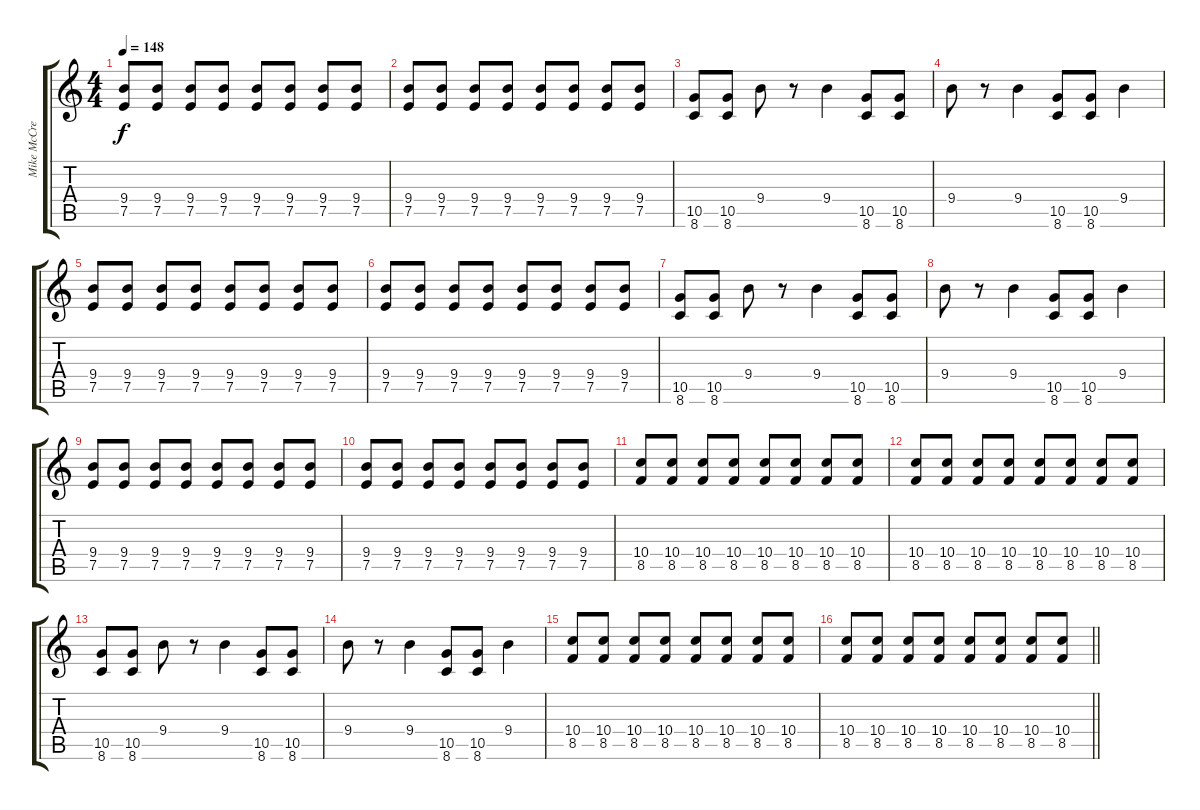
\track ("Mike McCready" "Mike McCre") {instrument overdrivenguitar}
\staff {score tabs}
\tuning (E4 B3 G3 D3 A2 E2) {hide}
\ts (4 4)
\tempo 148
\clef g2
\ks c
(9.4 7.5).8{dy f} (9.4 7.5).8 (9.4 7.5).8 (9.4 7.5).8 (9.4 7.5).8 (9.4 7.5).8 (9.4 7.5).8 (9.4 7.5).8 |
(9.4 7.5).8 (9.4 7.5).8 (9.4 7.5).8 (9.4 7.5).8 (9.4 7.5).8 (9.4 7.5).8 (9.4 7.5).8 (9.4 7.5).8 |
(10.5 8.6).8{instrument distortionguitar} (10.5 8.6).8 9.4.8 r.8 9.4.4 (10.5 8.6).8 (10.5 8.6).8 |
9.4.8 r.8 9.4.4 (10.5 8.6).8 (10.5 8.6).8 9.4.4 |
(9.4 7.5).8 (9.4 7.5).8 (9.4 7.5).8 (9.4 7.5).8 (9.4 7.5).8 (9.4 7.5).8 (9.4 7.5).8 (9.4 7.5).8 |
(9.4 7.5).8 (9.4 7.5).8 (9.4 7.5).8 (9.4 7.5).8 (9.4 7.5).8 (9.4 7.5).8 (9.4 7.5).8 (9.4 7.5).8 |
(10.5 8.6).8{instrument distortionguitar} (10.5 8.6).8 9.4.8 r.8 9.4.4 (10.5 8.6).8 (10.5 8.6).8 |
9.4.8 r.8 9.4.4 (10.5 8.6).8 (10.5 8.6).8 9.4.4 |
(9.4 7.5).8 (9.4 7.5).8 (9.4 7.5).8 (9.4 7.5).8 (9.4 7.5).8 (9.4 7.5).8 (9.4 7.5).8 (9.4 7.5).8 |
(9.4 7.5).8 (9.4 7.5).8 (9.4 7.5).8 (9.4 7.5).8 (9.4 7.5).8 (9.4 7.5).8 (9.4 7.5).8 (9.4 7.5).8 |
(10.4 8.5).8 (10.4 8.5).8 (10.4 8.5).8 (10.4 8.5).8 (10.4 8.5).8 (10.4 8.5).8 (10.4 8.5).8 (10.4 8.5).8 |
(10.4 8.5).8 (10.4 8.5).8 (10.4 8.5).8 (10.4 8.5).8 (10.4 8.5).8 (10.4 8.5).8 (10.4 8.5).8 (10.4 8.5).8 |
(10.5 8.6).8{instrument distortionguitar} (10.5 8.6).8 9.4.8 r.8 9.4.4 (10.5 8.6).8 (10.5 8.6).8 |
9.4.8 r.8 9.4.4 (10.5 8.6).8 (10.5 8.6).8 9.4.4 |
(10.4 8.5).8 (10.4 8.5).8 (10.4 8.5).8 (10.4 8.5).8 (10.4 8.5).8 (10.4 8.5).8 (10.4 8.5).8 (10.4 8.5).8 |
\barLineRight lightlight
(10.4 8.5).8 (10.4 8.5).8 (10.4 8.5).8 (10.4 8.5).8 (10.4 8.5).8 (10.4 8.5).8 (10.4 8.5).8 (10.4 8.5).8
